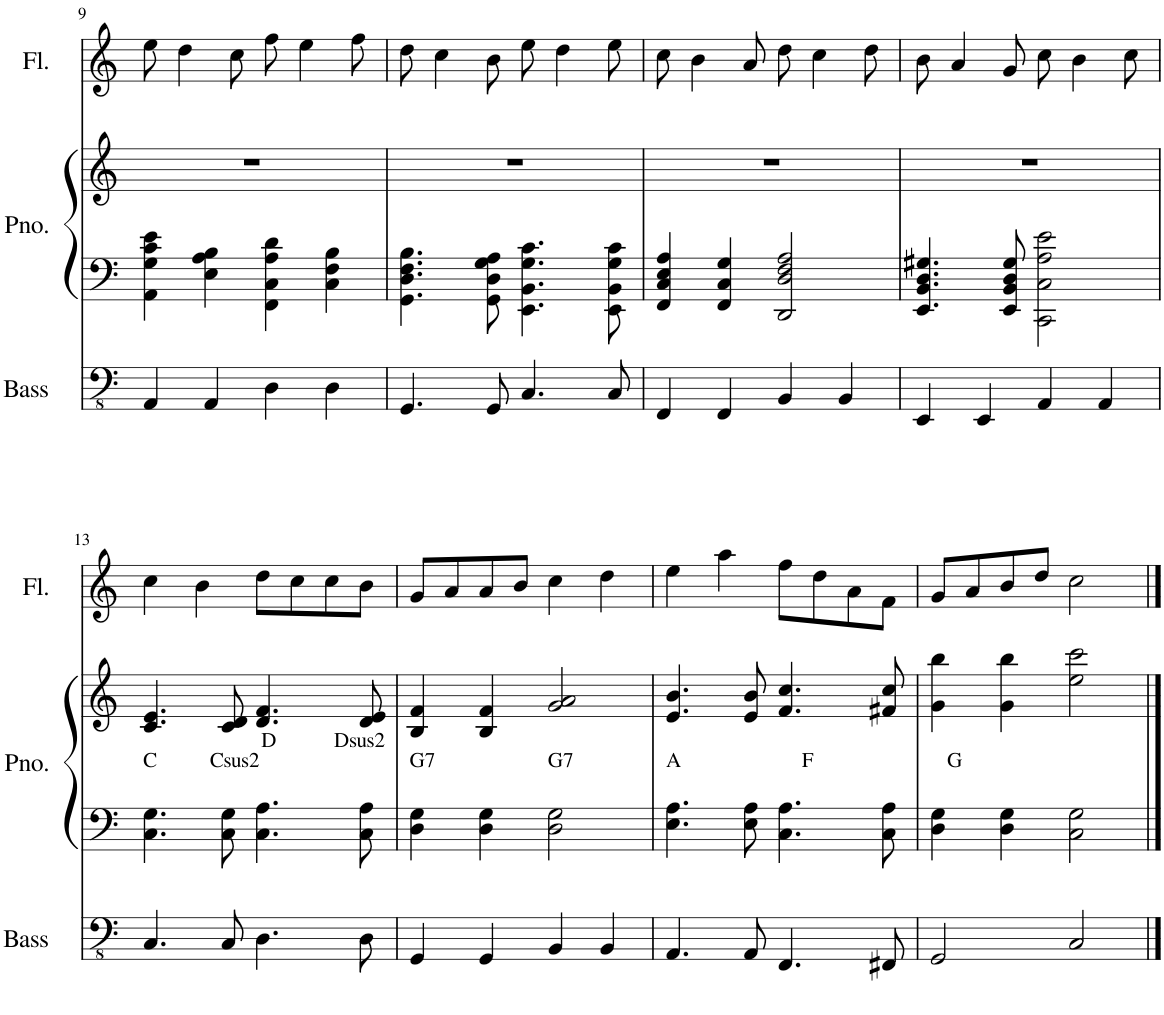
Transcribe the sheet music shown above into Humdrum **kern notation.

**kern	**kern	**kern	**kern
*part3	*part2	*part2	*part1
*staff4	*staff3	*staff2	*staff1
*I"Acoustic Bass	*I"Piano	*	*I"Flute
*I'Bass	*I'Pno.	*	*I'Fl.
!!LO:PB:g=z
*clefFv4	*clefF4	*clefG2	*clefG2
*k[]	*k[]	*k[]	*k[]
*M4/4	*M4/4	*M4/4	*M4/4
=9	=9	=9	=9
4AAA/	4AA\ 4G\ 4c\ 4e\	1r	8ee\
.	.	.	4dd\
4AAA/	4E\ 4A\ 4B\	.	.
.	.	.	8cc\
4DD\	4FF\ 4C\ 4A\ 4d\	.	8ff\
.	.	.	4ee\
4DD\	4C\ 4F\ 4B\	.	.
.	.	.	8ff\
=10	=10	=10	=10
4.GGG/	4.GG\ 4.D\ 4.F\ 4.B\	1r	8dd\
.	.	.	4cc\
8GGG/	8GG\ 8D\ 8G\ 8A\	.	8b\
4.CC/	4.EE\ 4.BB\ 4.G\ 4.c\	.	8ee\
.	.	.	4dd\
8CC/	8EE\ 8BB\ 8G\ 8c\	.	8ee\
=11	=11	=11	=11
4FFF/	4FF/ 4C/ 4E/ 4A/	1r	8cc\
.	.	.	4b\
4FFF/	4FF/ 4C/ 4G/	.	.
.	.	.	8a/
4BBB/	2DD/ 2D/ 2F/ 2A/	.	8dd\
.	.	.	4cc\
4BBB/	.	.	.
.	.	.	8dd\
=12	=12	=12	=12
4EEE/	4.EE/ 4.BB/ 4.D/ 4.G#X/	1r	8b\
.	.	.	4a/
4EEE/	.	.	.
.	8EE/ 8BB/ 8D/ 8G#/	.	8g/
4AAA/	2CC\ 2C\ 2A\ 2e\	.	8cc\
.	.	.	4b\
4AAA/	.	.	.
.	.	.	8cc\
!!LO:LB:g=z
=13	=13	=13	=13
!	!LO:TX:a:t=C          Csus2	!	!
4.CC/	4.C\ 4.G\	4.c/ 4.e/	4cc\
.	.	.	4b\
8CC/	8C\ 8G\	8c/ 8d/	.
!	!LO:TX:a:t=D           Dsus2	!	!
4.DD\	4.C\ 4.A\	4.d/ 4.f/	8dd\L
.	.	.	8cc\
.	.	.	8cc\
8DD\	8C\ 8A\	8d/ 8e/	8b\J
=14	=14	=14	=14
!	!LO:TX:a:t=G7	!	!
4GGG/	4D\ 4G\	4B/ 4f/	8g/L
.	.	.	8a/
4GGG/	4D\ 4G\	4B/ 4f/	8a/
.	.	.	8b/J
!	!LO:TX:a:t=G7	!	!
4BBB/	2D\ 2G\	2g/ 2a/	4cc\
4BBB/	.	.	4dd\
=15	=15	=15	=15
!	!LO:TX:a:t=A                       F	!	!
4.AAA/	4.E\ 4.A\	4.e/ 4.b/	4ee\
.	.	.	4aa\
8AAA/	8E\ 8A\	8e/ 8b/	.
4.FFF/	4.C\ 4.A\	4.f/ 4.cc/	8ff\L
.	.	.	8dd\
.	.	.	8a\
8FFF#X/	8C\ 8A\	8f#X/ 8cc/	8f\J
=16	=16	=16	=16
!	!LO:TX:a:t=G	!	!
2GGG/	4D\ 4G\	4g\ 4bb\	8g/L
.	.	.	8a/
.	4D\ 4G\	4g\ 4bb\	8b/
.	.	.	8dd/J
2CC/	2C\ 2G\	2ee\ 2ccc\	2cc\
==	==	==	==
*-	*-	*-	*-
